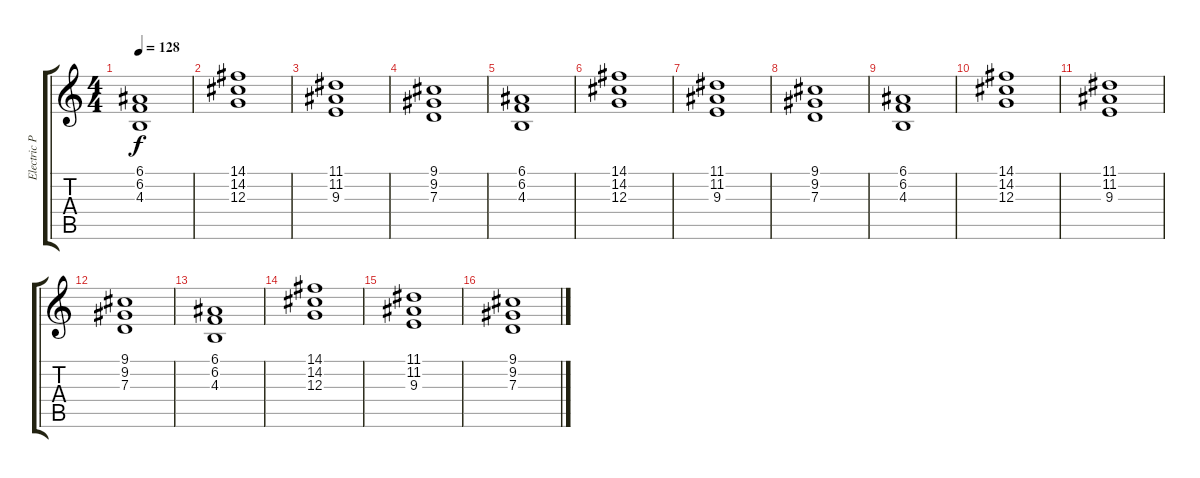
\track ("Electric Piano" "Electric P") {instrument electricpiano1}
\staff {score tabs}
\tuning (E4 B3 G3 D3 A2 E2) {hide}
\ts (4 4)
\tempo 128
\clef g2
\ks c
(6.1 6.2 4.3).1{dy f} |
(14.1 14.2 12.3).1 |
(11.1 11.2 9.3).1 |
(9.1 9.2 7.3).1 |
(6.1 6.2 4.3).1 |
(14.1 14.2 12.3).1 |
(11.1 11.2 9.3).1 |
(9.1 9.2 7.3).1 |
(6.1 6.2 4.3).1 |
(14.1 14.2 12.3).1 |
(11.1 11.2 9.3).1 |
(9.1 9.2 7.3).1 |
(6.1 6.2 4.3).1 |
(14.1 14.2 12.3).1 |
(11.1 11.2 9.3).1 |
(9.1 9.2 7.3).1
